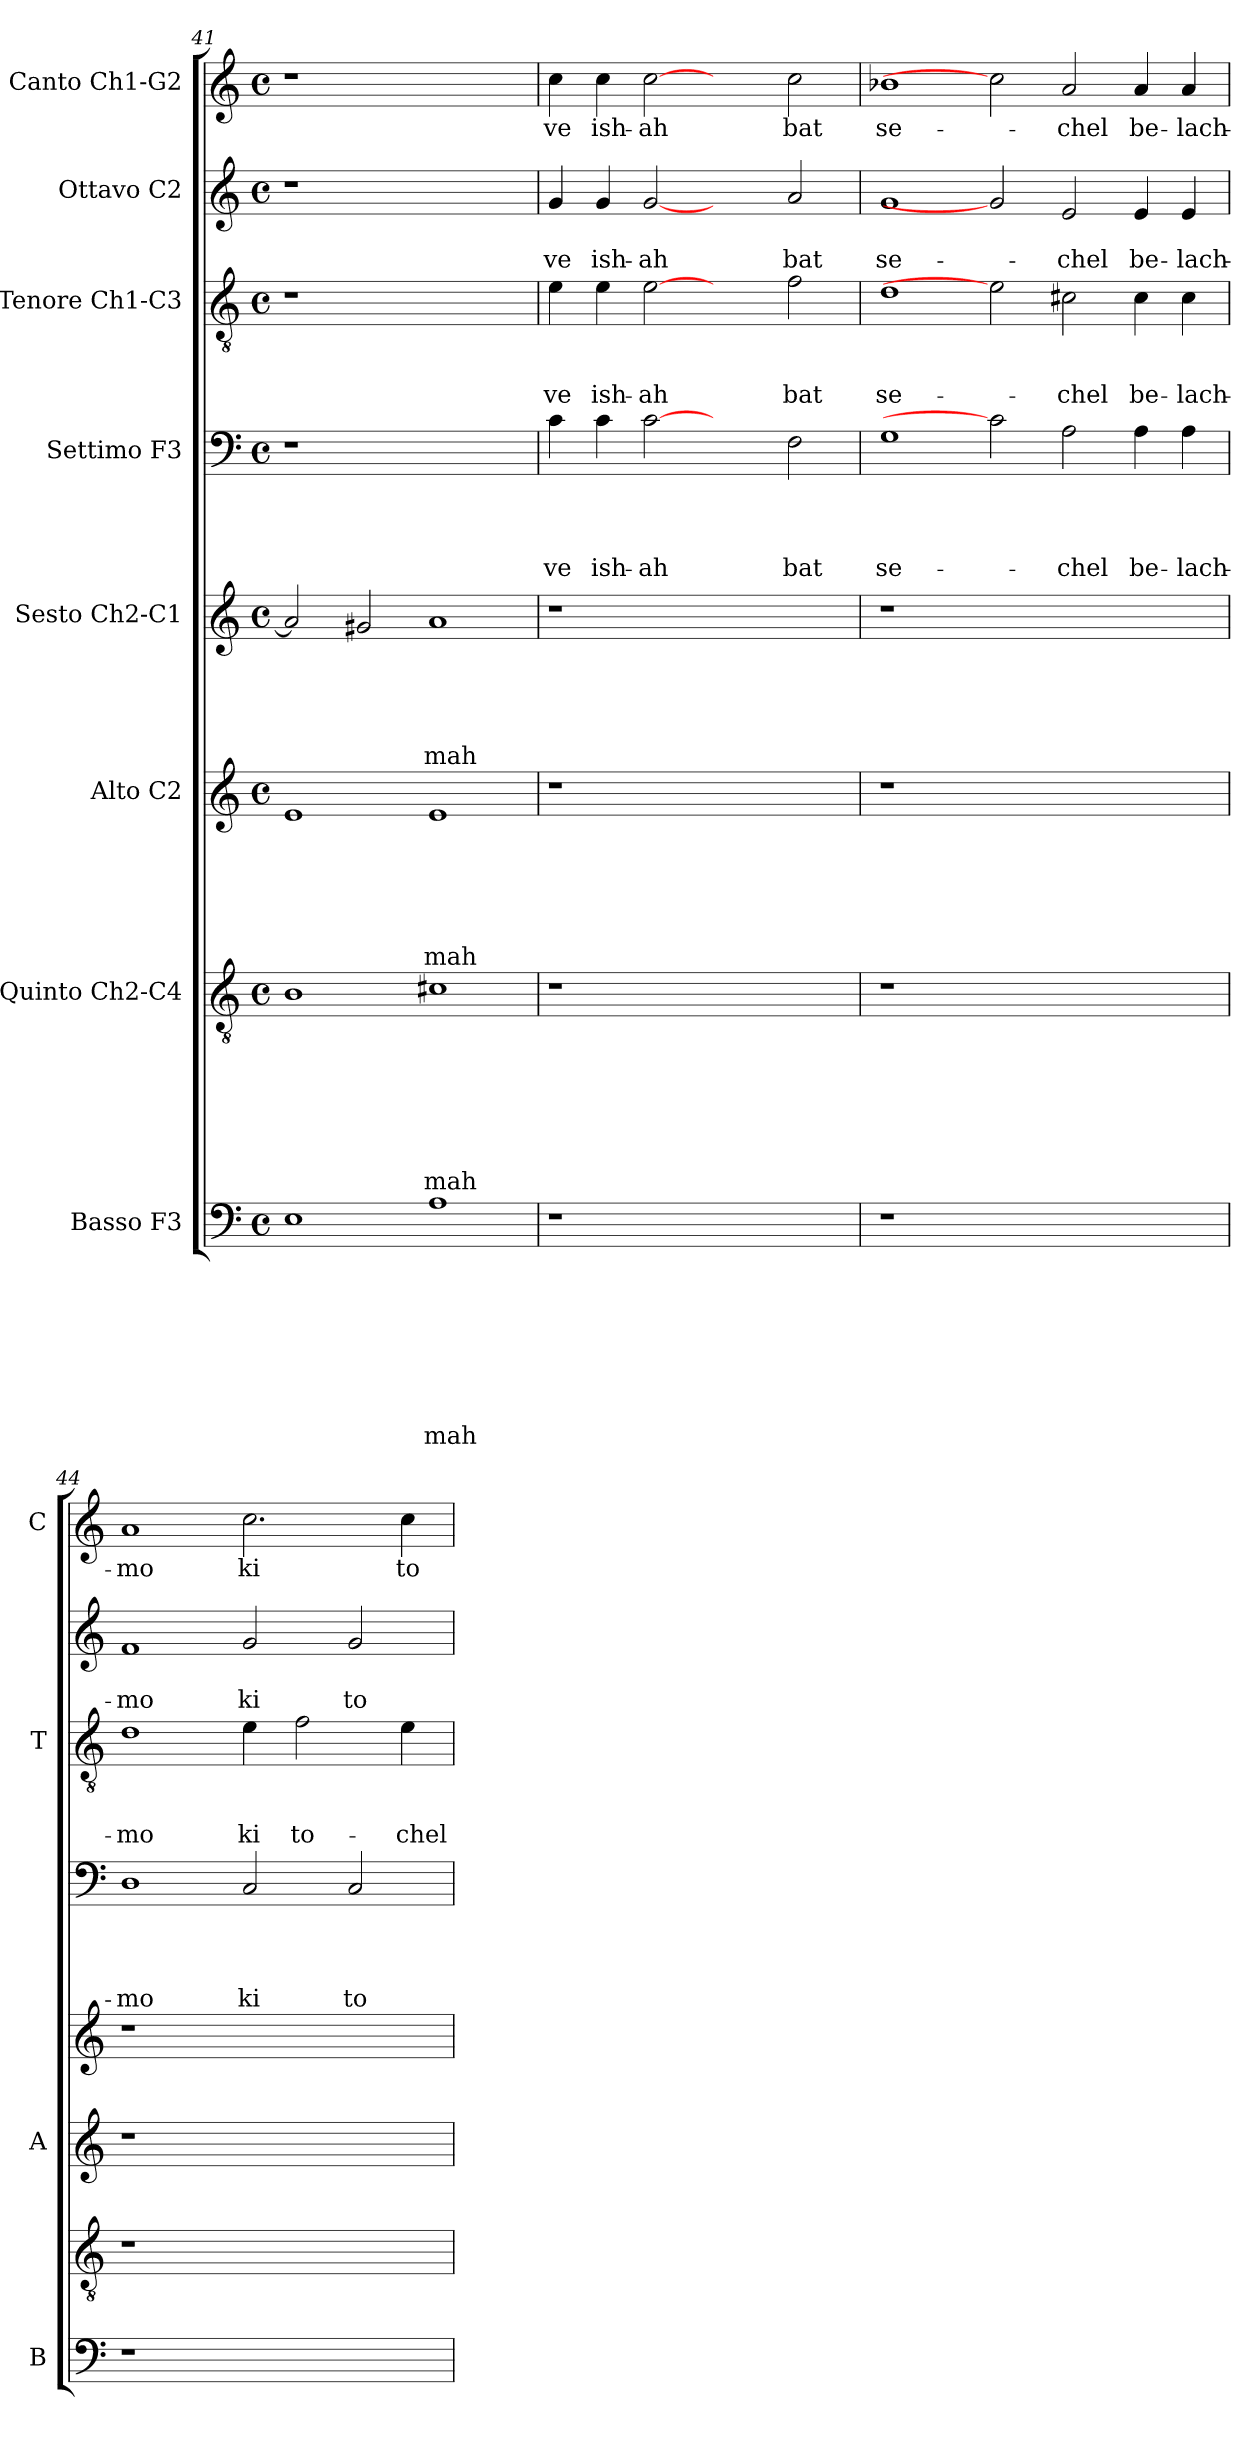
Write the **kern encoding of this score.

**kern	**text	**text	**text	**text	**text	**text	**text	**text	**kern	**text	**text	**text	**text	**text	**text	**text	**kern	**text	**text	**text	**text	**text	**text	**kern	**text	**text	**text	**text	**text	**kern	**text	**text	**text	**text	**kern	**text	**text	**text	**kern	**text	**text	**kern	**text
*part8	*part8	*part8	*part8	*part8	*part8	*part8	*part8	*part8	*part7	*part7	*part7	*part7	*part7	*part7	*part7	*part7	*part6	*part6	*part6	*part6	*part6	*part6	*part6	*part5	*part5	*part5	*part5	*part5	*part5	*part4	*part4	*part4	*part4	*part4	*part3	*part3	*part3	*part3	*part2	*part2	*part2	*part1	*part1
*staff8	*staff8	*staff8	*staff8	*staff8	*staff8	*staff8	*staff8	*staff8	*staff7	*staff7	*staff7	*staff7	*staff7	*staff7	*staff7	*staff7	*staff6	*staff6	*staff6	*staff6	*staff6	*staff6	*staff6	*staff5	*staff5	*staff5	*staff5	*staff5	*staff5	*staff4	*staff4	*staff4	*staff4	*staff4	*staff3	*staff3	*staff3	*staff3	*staff2	*staff2	*staff2	*staff1	*staff1
*I"Basso F3	*	*	*	*	*	*	*	*	*I"Quinto Ch2-C4	*	*	*	*	*	*	*	*I"Alto C2	*	*	*	*	*	*	*I"Sesto Ch2-C1	*	*	*	*	*	*I"Settimo F3	*	*	*	*	*I"Tenore Ch1-C3	*	*	*	*I"Ottavo C2	*	*	*I"Canto Ch1-G2	*
*I'B	*	*	*	*	*	*	*	*	*	*	*	*	*	*	*	*	*I'A	*	*	*	*	*	*	*	*	*	*	*	*	*	*	*	*	*	*I'T	*	*	*	*	*	*	*I'C	*
!!LO:PB:g=z
*clefF4	*	*	*	*	*	*	*	*	*clefGv2	*	*	*	*	*	*	*	*clefG2	*	*	*	*	*	*	*clefG2	*	*	*	*	*	*clefF4	*	*	*	*	*clefGv2	*	*	*	*clefG2	*	*	*clefG2	*
*k[]	*	*	*	*	*	*	*	*	*k[]	*	*	*	*	*	*	*	*k[]	*	*	*	*	*	*	*k[]	*	*	*	*	*	*k[]	*	*	*	*	*k[]	*	*	*	*k[]	*	*	*k[]	*
*C:	*	*	*	*	*	*	*	*	*C:	*	*	*	*	*	*	*	*C:	*	*	*	*	*	*	*C:	*	*	*	*	*	*C:	*	*	*	*	*C:	*	*	*	*C:	*	*	*C:	*
*M4/4	*	*	*	*	*	*	*	*	*M4/4	*	*	*	*	*	*	*	*M4/4	*	*	*	*	*	*	*M4/4	*	*	*	*	*	*M4/4	*	*	*	*	*M4/4	*	*	*	*M4/4	*	*	*M4/4	*
*met(c)	*	*	*	*	*	*	*	*	*met(c)	*	*	*	*	*	*	*	*met(c)	*	*	*	*	*	*	*met(c)	*	*	*	*	*	*met(c)	*	*	*	*	*met(c)	*	*	*	*met(c)	*	*	*met(c)	*
=41	=41	=41	=41	=41	=41	=41	=41	=41	=41	=41	=41	=41	=41	=41	=41	=41	=41	=41	=41	=41	=41	=41	=41	=41	=41	=41	=41	=41	=41	=41	=41	=41	=41	=41	=41	=41	=41	=41	=41	=41	=41	=41	=41
1E	.	.	.	.	.	.	.	.	1B	.	.	.	.	.	.	.	1e	.	.	.	.	.	.	2a/]	.	.	.	.	.	1r	.	.	.	.	1r	.	.	.	1r	.	.	1r	.
.	.	.	.	.	.	.	.	.	.	.	.	.	.	.	.	.	.	.	.	.	.	.	.	2g#X/	.	.	.	.	.	.	.	.	.	.	.	.	.	.	.	.	.	.	.
!	!	!	!	!	!	!	!	!LO:LY:b	!	!	!	!	!	!	!	!LO:LY:b	!	!	!	!	!	!	!LO:LY:b	!	!	!	!	!	!LO:LY:b	!	!	!	!	!	!	!	!	!	!	!	!	!	!
1A	.	.	.	.	.	.	.	-mah	1c#X	.	.	.	.	.	.	-mah	1e	.	.	.	.	.	-mah	1a	.	.	.	.	-mah	1ryy	.	.	.	.	1ryy	.	.	.	1ryy	.	.	1ryy	.
=42	=42	=42	=42	=42	=42	=42	=42	=42	=42	=42	=42	=42	=42	=42	=42	=42	=42	=42	=42	=42	=42	=42	=42	=42	=42	=42	=42	=42	=42	=42	=42	=42	=42	=42	=42	=42	=42	=42	=42	=42	=42	=42	=42
!	!	!	!	!	!	!	!	!	!	!	!	!	!	!	!	!	!	!	!	!	!	!	!	!	!	!	!	!	!	!	!	!	!	!LO:LY:b	!	!	!	!LO:LY:b	!	!	!LO:LY:b	!	!LO:LY:b
1r	.	.	.	.	.	.	.	.	1r	.	.	.	.	.	.	.	1r	.	.	.	.	.	.	1r	.	.	.	.	.	4c\	.	.	.	ve	4e\	.	.	ve	4g/	.	ve	4cc\	ve
!	!	!	!	!	!	!	!	!	!	!	!	!	!	!	!	!	!	!	!	!	!	!	!	!	!	!	!	!	!	!	!	!	!	!LO:LY:b	!	!	!	!LO:LY:b	!	!	!LO:LY:b	!	!LO:LY:b
.	.	.	.	.	.	.	.	.	.	.	.	.	.	.	.	.	.	.	.	.	.	.	.	.	.	.	.	.	.	4c\	.	.	.	ish-	4e\	.	.	ish-	4g/	.	ish-	4cc\	ish-
!	!	!	!	!	!	!	!	!	!	!	!	!	!	!	!	!	!	!	!	!	!	!	!	!	!	!	!	!	!	!	!	!	!	!LO:LY:b	!	!	!	!LO:LY:b	!	!	!LO:LY:b	!	!LO:LY:b
.	.	.	.	.	.	.	.	.	.	.	.	.	.	.	.	.	.	.	.	.	.	.	.	.	.	.	.	.	.	[2c	.	.	.	-ah	[2e	.	.	-ah	[2g	.	-ah	[2cc	-ah
1ryy	.	.	.	.	.	.	.	.	1ryy	.	.	.	.	.	.	.	1ryy	.	.	.	.	.	.	1ryy	.	.	.	.	.	2ryy	.	.	.	.	2ryy	.	.	.	2ryy	.	.	2ryy	.
!	!	!	!	!	!	!	!	!	!	!	!	!	!	!	!	!	!	!	!	!	!	!	!	!	!	!	!	!	!	!	!	!	!	!LO:LY:b	!	!	!	!LO:LY:b	!	!	!LO:LY:b	!	!LO:LY:b
.	.	.	.	.	.	.	.	.	.	.	.	.	.	.	.	.	.	.	.	.	.	.	.	.	.	.	.	.	.	2F\	.	.	.	bat	2f\	.	.	bat	2a/	.	bat	2cc\	bat
=43	=43	=43	=43	=43	=43	=43	=43	=43	=43	=43	=43	=43	=43	=43	=43	=43	=43	=43	=43	=43	=43	=43	=43	=43	=43	=43	=43	=43	=43	=43	=43	=43	=43	=43	=43	=43	=43	=43	=43	=43	=43	=43	=43
!	!	!	!	!	!	!	!	!	!	!	!	!	!	!	!	!	!	!	!	!	!	!	!	!	!	!	!	!	!	!	!	!	!	!LO:LY:b	!	!	!	!LO:LY:b	!	!	!LO:LY:b	!	!LO:LY:b
1r	.	.	.	.	.	.	.	.	1r	.	.	.	.	.	.	.	1r	.	.	.	.	.	.	1r	.	.	.	.	.	1G	.	.	.	se-	1d	.	.	se-	1g	.	se-	1b-X	se-
1.ryy	.	.	.	.	.	.	.	.	1.ryy	.	.	.	.	.	.	.	1.ryy	.	.	.	.	.	.	1.ryy	.	.	.	.	.	2c]	.	.	.	.	2e]	.	.	.	2g]	.	.	2cc]	.
!	!	!	!	!	!	!	!	!	!	!	!	!	!	!	!	!	!	!	!	!	!	!	!	!	!	!	!	!	!	!	!	!	!	!LO:LY:b	!	!	!	!LO:LY:b	!	!	!LO:LY:b	!	!LO:LY:b
.	.	.	.	.	.	.	.	.	.	.	.	.	.	.	.	.	.	.	.	.	.	.	.	.	.	.	.	.	.	2A\	.	.	.	-chel	2c#X\	.	.	-chel	2e/	.	-chel	2a/	-chel
!	!	!	!	!	!	!	!	!	!	!	!	!	!	!	!	!	!	!	!	!	!	!	!	!	!	!	!	!	!	!	!	!	!	!LO:LY:b	!	!	!	!LO:LY:b	!	!	!LO:LY:b	!	!LO:LY:b
.	.	.	.	.	.	.	.	.	.	.	.	.	.	.	.	.	.	.	.	.	.	.	.	.	.	.	.	.	.	4A\	.	.	.	be-	4c#\	.	.	be-	4e/	.	be-	4a/	be-
!	!	!	!	!	!	!	!	!	!	!	!	!	!	!	!	!	!	!	!	!	!	!	!	!	!	!	!	!	!	!	!	!	!	!LO:LY:b	!	!	!	!LO:LY:b	!	!	!LO:LY:b	!	!LO:LY:b
.	.	.	.	.	.	.	.	.	.	.	.	.	.	.	.	.	.	.	.	.	.	.	.	.	.	.	.	.	.	4A\	.	.	.	-lach-	4c#\	.	.	-lach-	4e/	.	-lach-	4a/	-lach-
=44	=44	=44	=44	=44	=44	=44	=44	=44	=44	=44	=44	=44	=44	=44	=44	=44	=44	=44	=44	=44	=44	=44	=44	=44	=44	=44	=44	=44	=44	=44	=44	=44	=44	=44	=44	=44	=44	=44	=44	=44	=44	=44	=44
!	!	!	!	!	!	!	!	!	!	!	!	!	!	!	!	!	!	!	!	!	!	!	!	!	!	!	!	!	!	!	!	!	!	!LO:LY:b	!	!	!	!LO:LY:b	!	!	!LO:LY:b	!	!LO:LY:b
1r	.	.	.	.	.	.	.	.	1r	.	.	.	.	.	.	.	1r	.	.	.	.	.	.	1r	.	.	.	.	.	1D	.	.	.	-mo	1d	.	.	-mo	1f	.	-mo	1a	-mo
!	!	!	!	!	!	!	!	!	!	!	!	!	!	!	!	!	!	!	!	!	!	!	!	!	!	!	!	!	!	!	!	!	!	!LO:LY:b	!	!	!	!LO:LY:b	!	!	!LO:LY:b	!	!LO:LY:b
1ryy	.	.	.	.	.	.	.	.	1ryy	.	.	.	.	.	.	.	1ryy	.	.	.	.	.	.	1ryy	.	.	.	.	.	2C/	.	.	.	ki	4e\	.	.	ki	2g/	.	ki	2.cc\	ki
!	!	!	!	!	!	!	!	!	!	!	!	!	!	!	!	!	!	!	!	!	!	!	!	!	!	!	!	!	!	!	!	!	!	!	!	!	!	!LO:LY:b	!	!	!	!	!
.	.	.	.	.	.	.	.	.	.	.	.	.	.	.	.	.	.	.	.	.	.	.	.	.	.	.	.	.	.	.	.	.	.	.	2f\	.	.	to-	.	.	.	.	.
!	!	!	!	!	!	!	!	!	!	!	!	!	!	!	!	!	!	!	!	!	!	!	!	!	!	!	!	!	!	!	!	!	!	!LO:LY:b	!	!	!	!	!	!	!LO:LY:b	!	!
.	.	.	.	.	.	.	.	.	.	.	.	.	.	.	.	.	.	.	.	.	.	.	.	.	.	.	.	.	.	2C/	.	.	.	to-	.	.	.	.	2g/	.	to-	.	.
!	!	!	!	!	!	!	!	!	!	!	!	!	!	!	!	!	!	!	!	!	!	!	!	!	!	!	!	!	!	!	!	!	!	!	!	!	!	!LO:LY:b	!	!	!	!	!LO:LY:b
.	.	.	.	.	.	.	.	.	.	.	.	.	.	.	.	.	.	.	.	.	.	.	.	.	.	.	.	.	.	.	.	.	.	.	4e\	.	.	-chel	.	.	.	4cc\	to-
=	=	=	=	=	=	=	=	=	=	=	=	=	=	=	=	=	=	=	=	=	=	=	=	=	=	=	=	=	=	=	=	=	=	=	=	=	=	=	=	=	=	=	=
*-	*-	*-	*-	*-	*-	*-	*-	*-	*-	*-	*-	*-	*-	*-	*-	*-	*-	*-	*-	*-	*-	*-	*-	*-	*-	*-	*-	*-	*-	*-	*-	*-	*-	*-	*-	*-	*-	*-	*-	*-	*-	*-	*-
